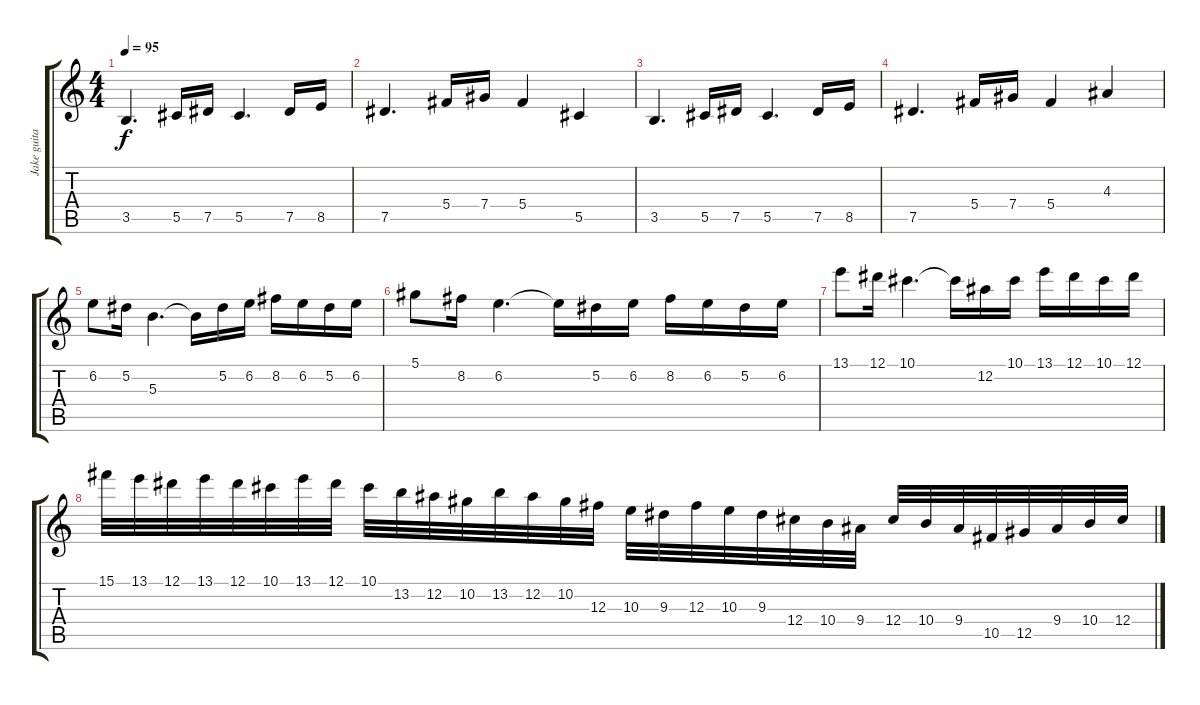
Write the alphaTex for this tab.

\track ("Jake guitar" "Jake guita") {instrument distortionguitar}
\staff {score tabs}
\tuning (Eb4 Bb3 Gb3 Db3 Ab2 Db2) {hide}
\ts (4 4)
\tempo 95
\clef g2
\ks c
3.5.4{d dy f} 5.5.16 7.5.16 5.5.4{d} 7.5.16 8.5.16 |
7.5.4{d} 5.4.16 7.4.16 5.4.4 5.5.4 |
3.5.4{d} 5.5.16 7.5.16 5.5.4{d} 7.5.16 8.5.16 |
7.5.4{d} 5.4.16 7.4.16 5.4.4 4.3.4 |
6.2.8 5.2.16 5.3.4{d} 5.3{t}.16 5.2.16 6.2.16 8.2.16 6.2.16 5.2.16 6.2.16 |
5.1.8 8.2.16 6.2.4{d} 6.2{t}.16 5.2.16 6.2.16 8.2.16 6.2.16 5.2.16 6.2.16 |
13.1.8 12.1.16 10.1.4{d} 10.1{t}.16 12.2.16 10.1.16 13.1.16 12.1.16 10.1.16 12.1.16 |
15.1.32 13.1.32 12.1.32 13.1.32 12.1.32 10.1.32 13.1.32 12.1.32 10.1.32 13.2.32 12.2.32 10.2.32 13.2.32 12.2.32 10.2.32 12.3.32 10.3.32 9.3.32 12.3.32 10.3.32 9.3.32 12.4.32 10.4.32 9.4.32 12.4.32 10.4.32 9.4.32 10.5.32 12.5.32 9.4.32 10.4.32 12.4.32
